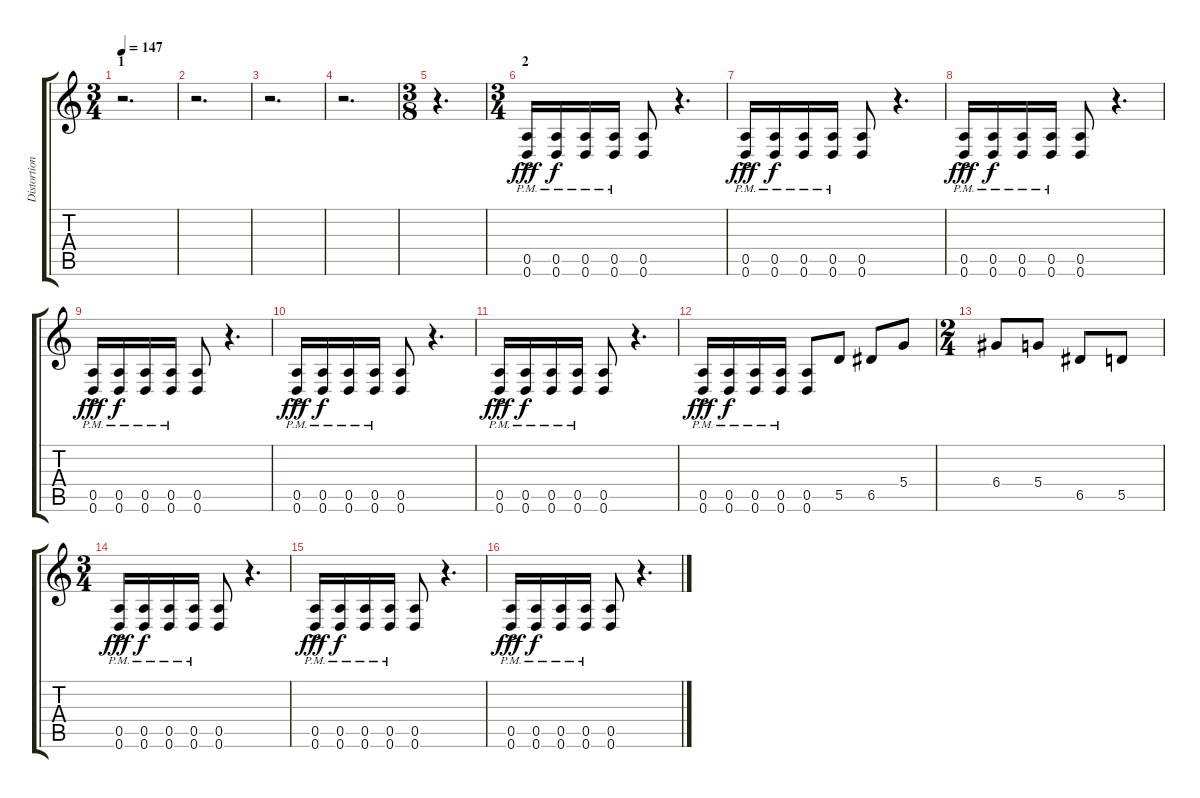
\track ("Distortion Guitar 2" "Distortion") {instrument distortionguitar}
\staff {score tabs}
\tuning (E4 B3 G3 D3 A2 D2) {hide}
\ts (3 4)
\section ("" "1")
\tempo 147
\tempo 140
\tempo 147
\clef g2
\ks c
r.2{d dy fff instrument distortionguitar} |
r.2{d} |
r.2{d} |
r.2{d} |
\ts (3 8)
r.4{d} |
\ts (3 4)
\section ("" "2")
(0.5{pm} 0.6{ac pm}).16 (0.5{pm} 0.6{pm}).16{dy f} (0.5{pm} 0.6{pm}).16 (0.5{pm} 0.6{pm}).16 (0.5 0.6).8 r.4{d} |
(0.5{pm} 0.6{ac pm}).16{dy fff} (0.5{pm} 0.6{pm}).16{dy f} (0.5{pm} 0.6{pm}).16 (0.5{pm} 0.6{pm}).16 (0.5 0.6).8 r.4{d} |
(0.5{pm} 0.6{ac pm}).16{dy fff} (0.5{pm} 0.6{pm}).16{dy f} (0.5{pm} 0.6{pm}).16 (0.5{pm} 0.6{pm}).16 (0.5 0.6).8 r.4{d} |
(0.5{pm} 0.6{ac pm}).16{dy fff} (0.5{pm} 0.6{pm}).16{dy f} (0.5{pm} 0.6{pm}).16 (0.5{pm} 0.6{pm}).16 (0.5 0.6).8 r.4{d} |
(0.5{pm} 0.6{ac pm}).16{dy fff} (0.5{pm} 0.6{pm}).16{dy f} (0.5{pm} 0.6{pm}).16 (0.5{pm} 0.6{pm}).16 (0.5 0.6).8 r.4{d} |
(0.5{pm} 0.6{ac pm}).16{dy fff} (0.5{pm} 0.6{pm}).16{dy f} (0.5{pm} 0.6{pm}).16 (0.5{pm} 0.6{pm}).16 (0.5 0.6).8 r.4{d} |
(0.5{pm} 0.6{ac pm}).16{dy fff} (0.5{pm} 0.6{pm}).16{dy f} (0.5{pm} 0.6{pm}).16 (0.5{pm} 0.6{pm}).16 (0.5 0.6).8 5.5.8 6.5.8 5.4.8 |
\ts (2 4)
6.4.8 5.4.8 6.5.8 5.5.8 |
\ts (3 4)
(0.5{pm} 0.6{ac pm}).16{dy fff} (0.5{pm} 0.6{pm}).16{dy f} (0.5{pm} 0.6{pm}).16 (0.5{pm} 0.6{pm}).16 (0.5 0.6).8 r.4{d} |
(0.5{pm} 0.6{ac pm}).16{dy fff} (0.5{pm} 0.6{pm}).16{dy f} (0.5{pm} 0.6{pm}).16 (0.5{pm} 0.6{pm}).16 (0.5 0.6).8 r.4{d} |
(0.5{pm} 0.6{ac pm}).16{dy fff} (0.5{pm} 0.6{pm}).16{dy f} (0.5{pm} 0.6{pm}).16 (0.5{pm} 0.6{pm}).16 (0.5 0.6).8 r.4{d}
